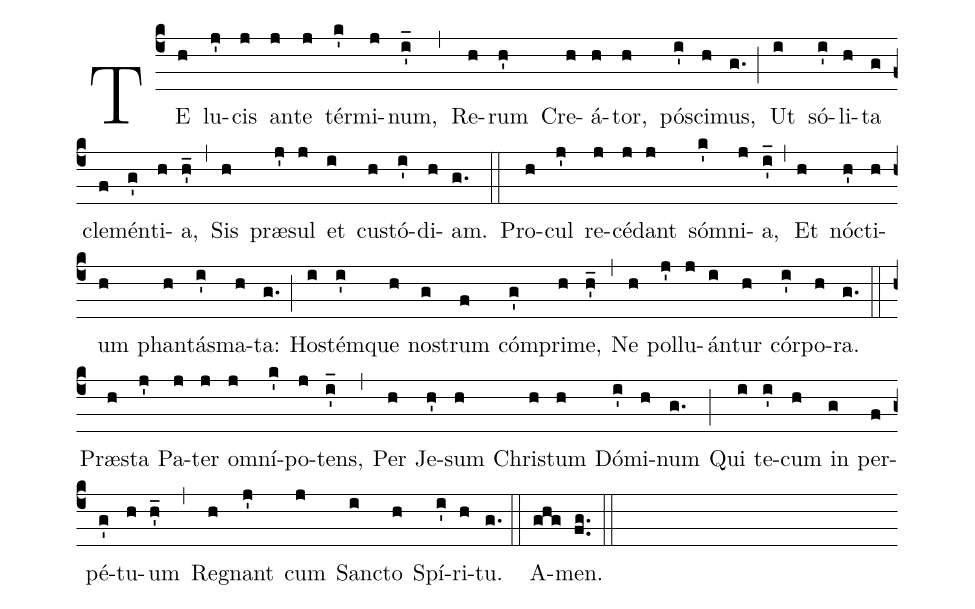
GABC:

%%
(c4)
TE(h) lu(j')cis(j) an(j)te(j) tér(k')mi(j)num,(i'_) (,)
Re(h)rum(h') Cre(h)á(h)tor,(h) pó(i')sci(h)mus,(g.) (;)
Ut(i) só(i')li(h)ta(g) cle(f)mén(g')ti(h)a,(h'_) (,)
Sis(h) præ(j')sul(j) et(i) cu(h)stó(i')di(h)am.(g.) (::)

Pro(h)cul(j') re(j)cé(j)dant(j) sóm(k')ni(j)a,(i'_) (,)
Et(h) nó(h')cti(h)um(h) phan(h)tás(i')ma(h)ta:(g.) (;)
Ho(i)stém(i')que(h) no(g)strum(f) cóm(g')pri(h)me,(h'_) (,)
Ne(h) pol(j')lu(j)án(i)tur(h) cór(i')po(h)ra.(g.) (::)

Præ(h)sta(j') Pa(j)ter(j) om(j)ní(k')po(j)tens,(i'_) (,)
Per(h) Je(h')sum(h) Chri(h)stum(h) Dó(i')mi(h)num(g.) (;)
Qui(i) te(i')cum(h) in(g) per(f)pé(g')tu(h)um(h'_) (,)
Re(h)gnant(j') cum(j) San(i)cto(h) Spí(i')ri(h)tu.(g.) (::)

A(ghg)men.(f.g..) (::)
